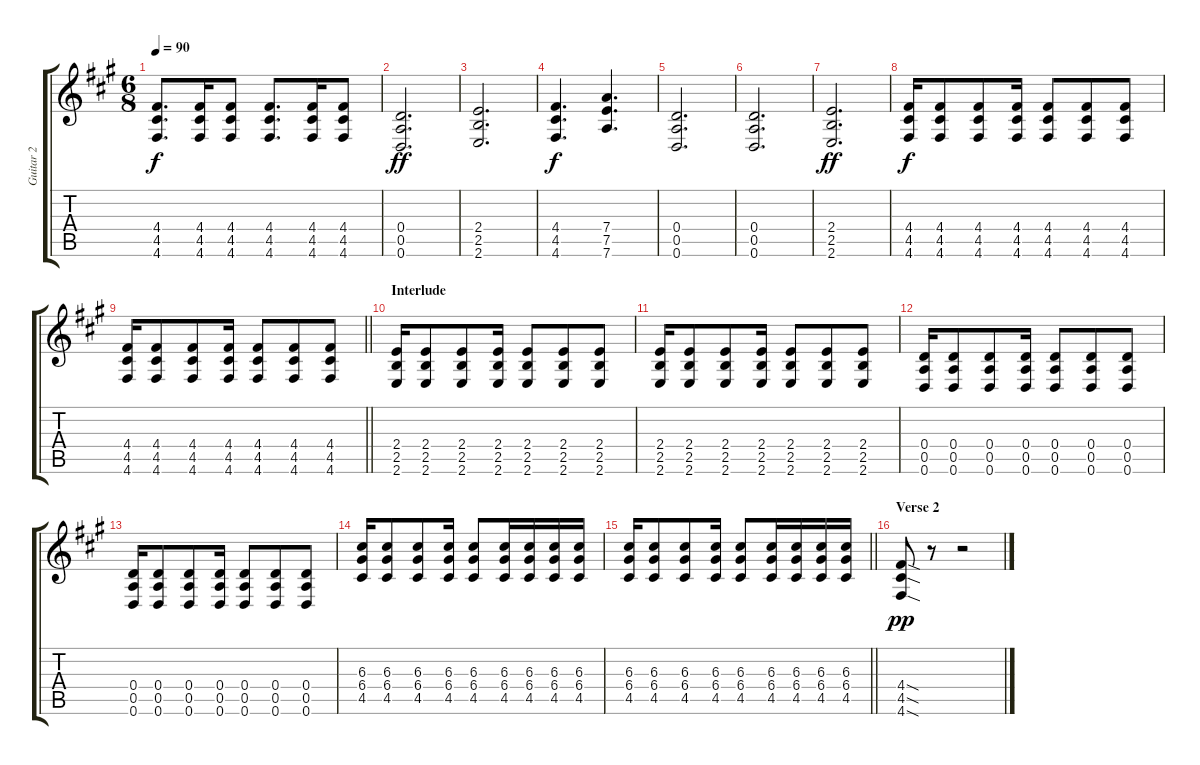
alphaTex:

\track ("Guitar 2" "Guitar 2") {instrument distortionguitar}
\staff {score tabs}
\tuning (E4 B3 G3 D3 A2 D2) {hide}
\ts (6 8)
\tempo 90
\clef g2
\ks a
(4.4 4.5 4.6).8{d dy f} (4.4 4.5 4.6).16 (4.4 4.5 4.6).8 (4.4 4.5 4.6).8{d} (4.4 4.5 4.6).16 (4.4 4.5 4.6).8 |
(0.4 0.5 0.6).2{d dy ff} |
(2.4 2.5 2.6).2{d} |
(4.4 4.5 4.6).4{d dy f} (7.4 7.5 7.6).4{d} |
(0.4 0.5 0.6).2{d} |
(0.4 0.5 0.6).2{d} |
(2.4 2.5 2.6).2{d dy ff} |
(4.4 4.5 4.6).16{dy f} (4.4 4.5 4.6).8 (4.4 4.5 4.6).8 (4.4 4.5 4.6).16 (4.4 4.5 4.6).8 (4.4 4.5 4.6).8 (4.4 4.5 4.6).8 |
\barLineRight lightlight
(4.4 4.5 4.6).16 (4.4 4.5 4.6).8 (4.4 4.5 4.6).8 (4.4 4.5 4.6).16 (4.4 4.5 4.6).8 (4.4 4.5 4.6).8 (4.4 4.5 4.6).8 |
\section ("" "Interlude")
(2.4 2.5 2.6).16 (2.4 2.5 2.6).8 (2.4 2.5 2.6).8 (2.4 2.5 2.6).16 (2.4 2.5 2.6).8 (2.4 2.5 2.6).8 (2.4 2.5 2.6).8 |
(2.4 2.5 2.6).16 (2.4 2.5 2.6).8 (2.4 2.5 2.6).8 (2.4 2.5 2.6).16 (2.4 2.5 2.6).8 (2.4 2.5 2.6).8 (2.4 2.5 2.6).8 |
(0.4 0.5 0.6).16 (0.4 0.5 0.6).8 (0.4 0.5 0.6).8 (0.4 0.5 0.6).16 (0.4 0.5 0.6).8 (0.4 0.5 0.6).8 (0.4 0.5 0.6).8 |
(0.4 0.5 0.6).16 (0.4 0.5 0.6).8 (0.4 0.5 0.6).8 (0.4 0.5 0.6).16 (0.4 0.5 0.6).8 (0.4 0.5 0.6).8 (0.4 0.5 0.6).8 |
(6.3 6.4 4.5).16 (6.3 6.4 4.5).8 (6.3 6.4 4.5).8 (6.3 6.4 4.5).16 (6.3 6.4 4.5).8 (6.3 6.4 4.5).16 (6.3 6.4 4.5).16 (6.3 6.4 4.5).16 (6.3 6.4 4.5).16 |
\barLineRight lightlight
(6.3 6.4 4.5).16 (6.3 6.4 4.5).8 (6.3 6.4 4.5).8 (6.3 6.4 4.5).16 (6.3 6.4 4.5).8 (6.3 6.4 4.5).16 (6.3 6.4 4.5).16 (6.3 6.4 4.5).16 (6.3 6.4 4.5).16 |
\section ("" "Verse 2")
(4.4{sod} 4.5{sod} 4.6{sod}).8{dy pp} r.8 r.2
